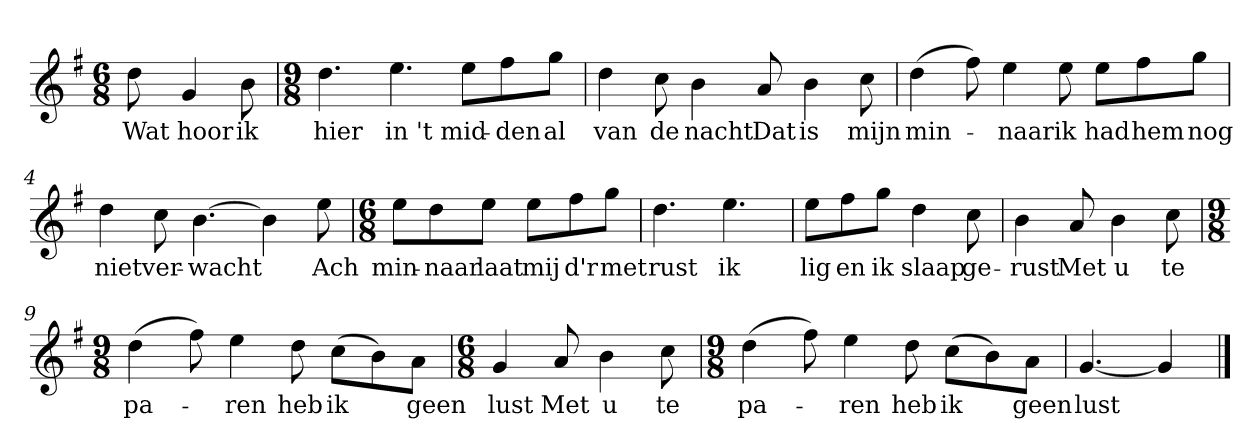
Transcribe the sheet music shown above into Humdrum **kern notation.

**kern	**text
*part1	*part1
*staff1	*staff1
*clefG2	*
*k[f#]	*
*G:	*
*M6/8	*
*MM120	*
=	=
8dd	Wat
4g	hoor
8b	ik
=1	=1
*M9/8	*
4.dd	hier
4.ee	in 't
8ee\L	mid-
8ff#\	-den
8gg\J	al
=2	=2
4dd	van
8cc	de
4b	nacht
8a	Dat
4b	is
8cc	mijn
=3	=3
(4dd	min-
8ff#)	.
4ee	-naar
8ee	ik
8ee\L	had
8ff#\	hem
8gg\J	nog
=4	=4
4dd	niet
8cc	ver-
[4.b	-wacht
4b]	.
8ee	Ach
=5	=5
*M6/8	*
8ee\L	min-
8dd\	-naar
8ee\J	laat
8ee\L	mij
8ff#\	d'r
8gg\J	met
=6	=6
4.dd	rust
4.ee	ik
=7	=7
8ee\L	lig
8ff#\	en
8gg\J	ik
4dd	slaap
8cc	ge-
=8	=8
4b	-rust
8a	Met
4b	u
8cc	te
=9	=9
*M9/8	*
(4dd	pa-
8ff#)	.
4ee	-ren
8dd	heb
(8cc\L	ik
8b\)	.
8a\J	geen
=10	=10
*M6/8	*
4g	lust
8a	Met
4b	u
8cc	te
=11	=11
*M9/8	*
(4dd	pa-
8ff#)	.
4ee	-ren
8dd	heb
(8cc\L	ik
8b\)	.
8a\J	geen
=12	=12
[4.g	lust
4g]	.
==	==
*-	*-
